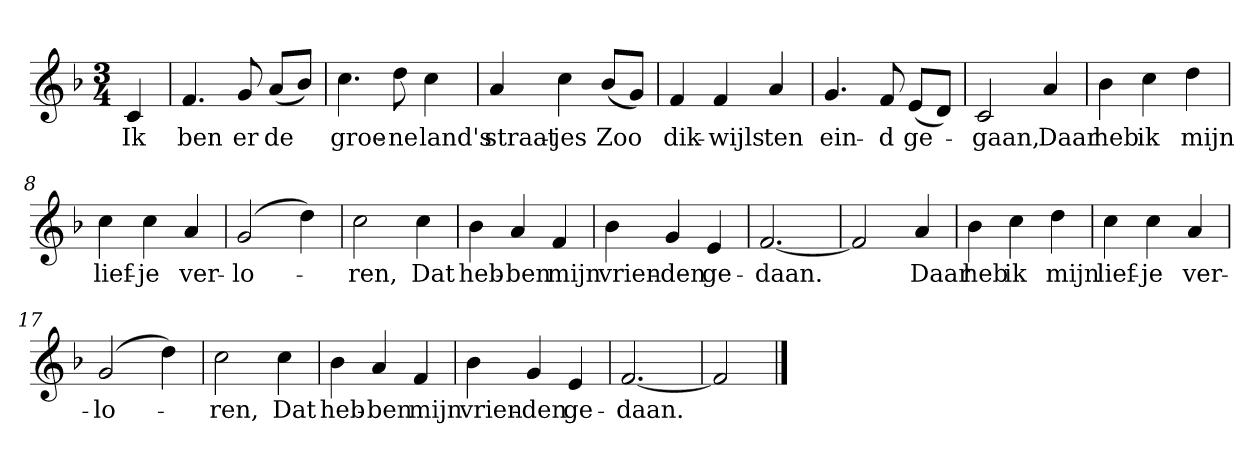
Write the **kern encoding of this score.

**kern	**text
*part1	*part1
*staff1	*staff1
*clefG2	*
*k[b-]	*
*F:	*
*M3/4	*
*MM120	*
=	=
4c	Ik
=1	=1
4.f	ben
8g	er
(8a/L	de
8b-/J)	.
=2	=2
4.cc	groe-
8dd	-ne
4cc	land's
=3	=3
4a	straat-
4cc	-jes
(8b-/L	Zoo
8g/J)	.
=4	=4
4f	dik-
4f	-wijls
4a	ten
=5	=5
4.g	ein-
8f	-d
(8e/L	ge-
8d/J)	.
=6	=6
2c	-gaan,
4a	Daar
=7	=7
4b-	heb
4cc	ik
4dd	mijn
=8	=8
4cc	lief-
4cc	-je
4a	ver-
=9	=9
(2g	-lo-
4dd)	.
=10	=10
2cc	-ren,
4cc	Dat
=11	=11
4b-	heb-
4a	-ben
4f	mijn
=12	=12
4b-	vrien-
4g	-den
4e	ge-
=13	=13
[2.f	-daan.
=14	=14
2f]	.
4a	Daar
=15	=15
4b-	heb
4cc	ik
4dd	mijn
=16	=16
4cc	lief-
4cc	-je
4a	ver-
=17	=17
(2g	-lo-
4dd)	.
=18	=18
2cc	-ren,
4cc	Dat
=19	=19
4b-	heb-
4a	-ben
4f	mijn
=20	=20
4b-	vrien-
4g	-den
4e	ge-
=21	=21
[2.f	-daan.
=22	=22
2f]	.
==	==
*-	*-
